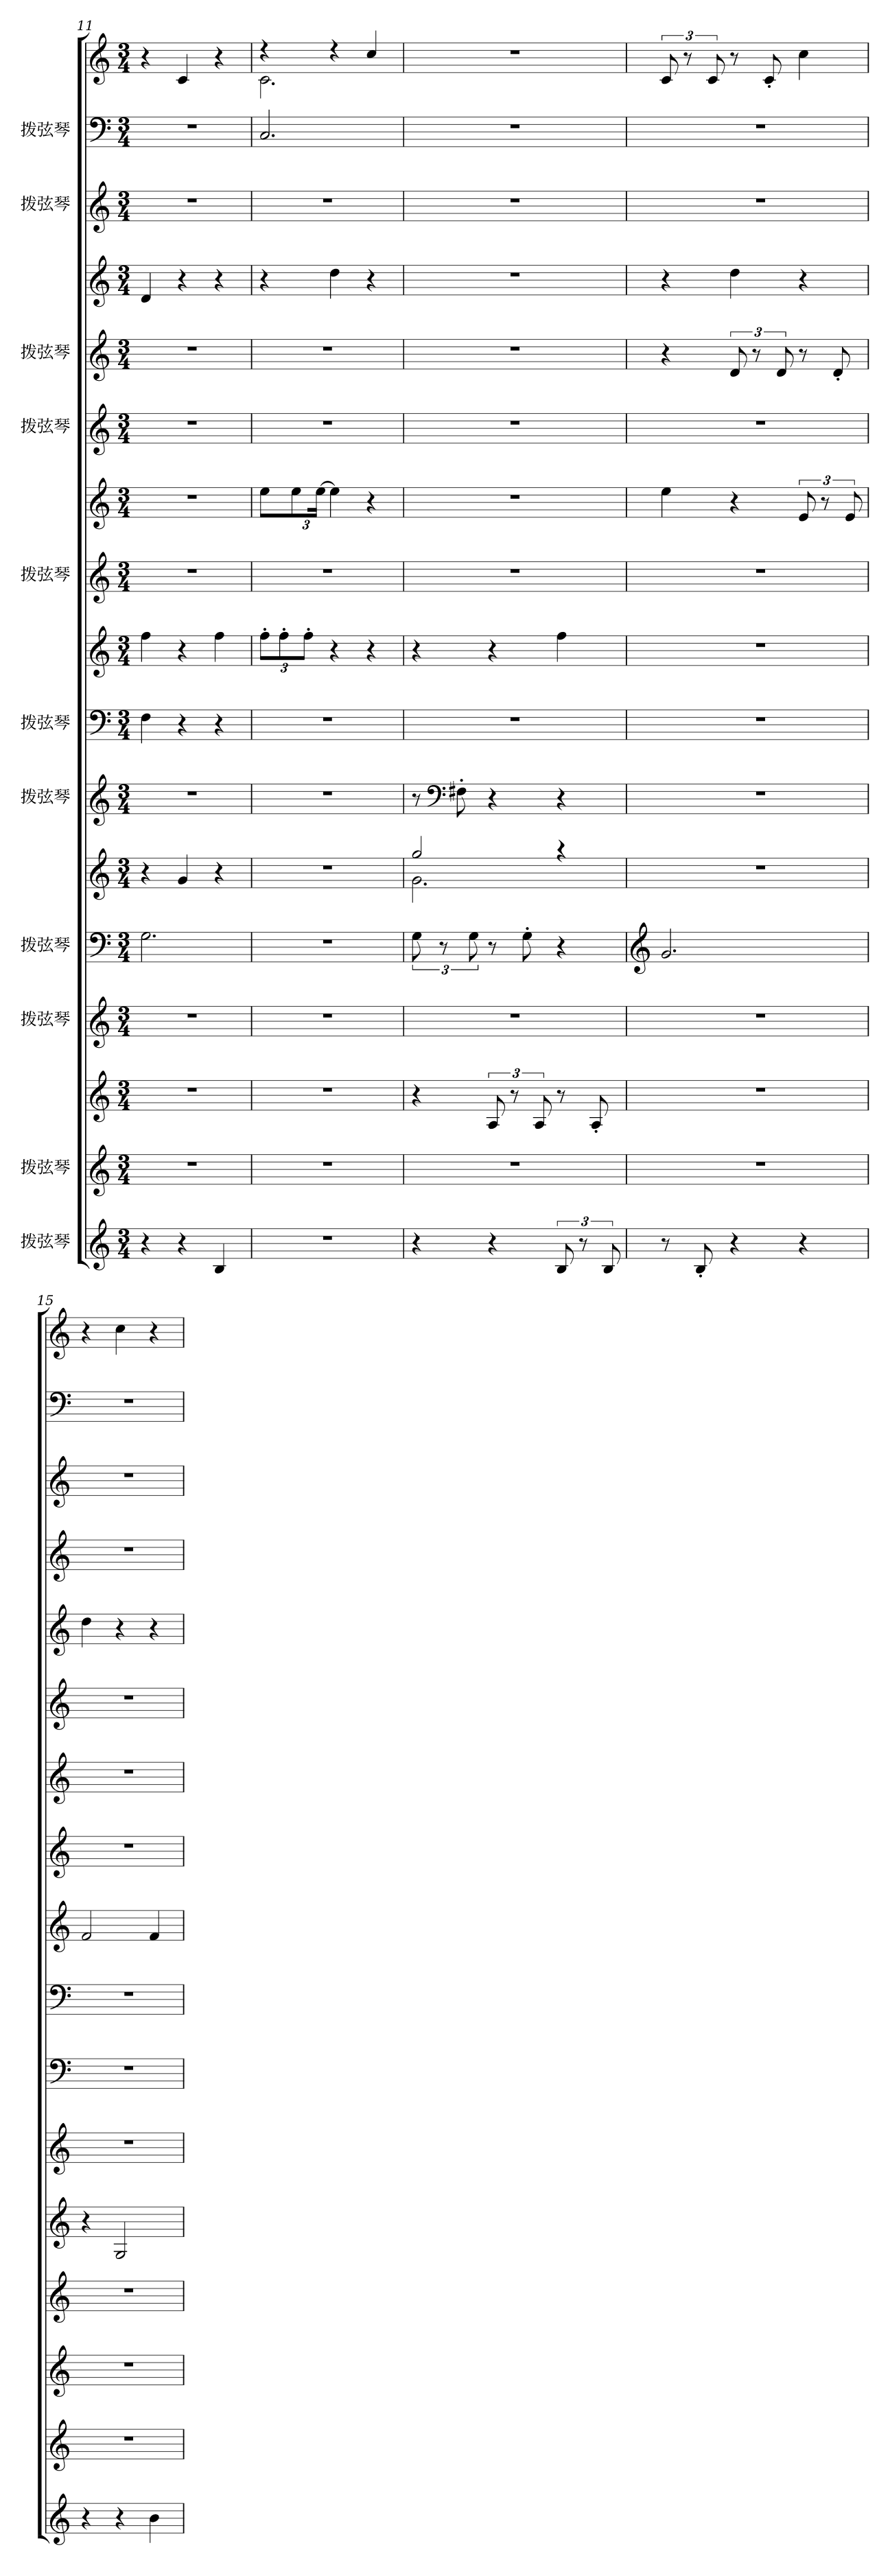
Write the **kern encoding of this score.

**kern	**kern	**kern	**kern	**kern	**kern	**kern	**kern	**kern	**kern	**kern	**kern	**kern	**kern	**kern	**kern	**kern
*part11	*part10	*part10	*part9	*part8	*part8	*part7	*part6	*part6	*part5	*part5	*part4	*part3	*part3	*part2	*part1	*part1
*staff17	*staff16	*staff15	*staff14	*staff13	*staff12	*staff11	*staff10	*staff9	*staff8	*staff7	*staff6	*staff5	*staff4	*staff3	*staff2	*staff1
*I"拨弦琴	*I"拨弦琴	*	*I"拨弦琴	*I"拨弦琴	*	*I"拨弦琴	*I"拨弦琴	*	*I"拨弦琴	*	*I"拨弦琴	*I"拨弦琴	*	*I"拨弦琴	*I"拨弦琴	*
*clefG2	*clefG2	*clefG2	*clefG2	*clefF4	*clefG2	*clefG2	*clefF4	*clefG2	*clefG2	*clefG2	*clefG2	*clefG2	*clefG2	*clefG2	*clefF4	*clefG2
*k[]	*k[]	*k[]	*k[]	*k[]	*k[]	*k[]	*k[]	*k[]	*k[]	*k[]	*k[]	*k[]	*k[]	*k[]	*k[]	*k[]
*M3/4	*M3/4	*M3/4	*M3/4	*M3/4	*M3/4	*M3/4	*M3/4	*M3/4	*M3/4	*M3/4	*M3/4	*M3/4	*M3/4	*M3/4	*M3/4	*M3/4
=11	=11	=11	=11	=11	=11	=11	=11	=11	=11	=11	=11	=11	=11	=11	=11	=11
4r	2.r	2.r	2.r	2.G\	4r	2.r	4F\	4ff\	2.r	2.r	2.r	2.r	4d/	2.r	2.r	4r
4r	.	.	.	.	4g/	.	4r	4r	.	.	.	.	4r	.	.	4c/
4B/	.	.	.	.	4r	.	4r	4ff\	.	.	.	.	4r	.	.	4r
=12	=12	=12	=12	=12	=12	=12	=12	=12	=12	=12	=12	=12	=12	=12	=12	=12
*	*	*	*	*	*	*	*	*Xbrackettup	*	*	*	*	*	*	*	*
*	*	*	*	*	*	*	*	*	*	*	*	*	*	*	*	*^
2.r	2.r	2.r	2.r	2.r	2.r	2.r	2.r	12ff'\L	2.r	8ee\L	2.r	2.r	4r	2.r	2.C/	4r	2.c\
.	.	.	.	.	.	.	.	12ff'\	.	.	.	.	.	.	.	.	.
*	*	*	*	*	*	*	*	*	*	*Xbrackettup	*	*	*	*	*	*	*
.	.	.	.	.	.	.	.	.	.	12ee\	.	.	.	.	.	.	.
.	.	.	.	.	.	.	.	12ff'\J	.	.	.	.	.	.	.	.	.
.	.	.	.	.	.	.	.	.	.	[24ee\Jk	.	.	.	.	.	.	.
.	.	.	.	.	.	.	.	4r	.	4ee\]	.	.	4dd\	.	.	4r	.
.	.	.	.	.	.	.	.	4r	.	4r	.	.	4r	.	.	4cc/	.
*	*	*	*	*	*	*	*	*	*	*	*	*	*	*	*	*v	*v
!!LO:PB:g=z
=13	=13	=13	=13	=13	=13	=13	=13	=13	=13	=13	=13	=13	=13	=13	=13	=13
*	*	*	*	*	*^	*	*	*	*	*	*	*	*	*	*	*
4r	2.r	4r	2.r	12G\	2gg/	2.g\	8r	2.r	4r	2.r	2.r	2.r	2.r	2.r	2.r	2.r	2.r
.	.	.	.	12r	.	.	.	.	.	.	.	.	.	.	.	.	.
*	*	*	*	*	*	*	*clefF4	*	*	*	*	*	*	*	*	*	*
.	.	.	.	.	.	.	8F#X'\	.	.	.	.	.	.	.	.	.	.
.	.	.	.	12G\	.	.	.	.	.	.	.	.	.	.	.	.	.
4r	.	12A/	.	8r	.	.	4r	.	4r	.	.	.	.	.	.	.	.
.	.	12r	.	.	.	.	.	.	.	.	.	.	.	.	.	.	.
.	.	.	.	8G'\	.	.	.	.	.	.	.	.	.	.	.	.	.
.	.	12A/	.	.	.	.	.	.	.	.	.	.	.	.	.	.	.
12B/	.	8r	.	4r	4r	.	4r	.	4ff\	.	.	.	.	.	.	.	.
12r	.	.	.	.	.	.	.	.	.	.	.	.	.	.	.	.	.
.	.	8A'/	.	.	.	.	.	.	.	.	.	.	.	.	.	.	.
12B/	.	.	.	.	.	.	.	.	.	.	.	.	.	.	.	.	.
*	*	*	*	*	*v	*v	*	*	*	*	*	*	*	*	*	*	*
=14	=14	=14	=14	=14	=14	=14	=14	=14	=14	=14	=14	=14	=14	=14	=14	=14
*	*	*	*	*clefG2	*	*	*	*	*	*	*	*	*	*	*	*
8r	2.r	2.r	2.r	2.g/	2.r	2.r	2.r	2.r	2.r	4ee\	2.r	4r	4r	2.r	2.r	12c/
.	.	.	.	.	.	.	.	.	.	.	.	.	.	.	.	12r
8B'/	.	.	.	.	.	.	.	.	.	.	.	.	.	.	.	.
.	.	.	.	.	.	.	.	.	.	.	.	.	.	.	.	12c/
4r	.	.	.	.	.	.	.	.	.	4r	.	12d/	4dd\	.	.	8r
.	.	.	.	.	.	.	.	.	.	.	.	12r	.	.	.	.
.	.	.	.	.	.	.	.	.	.	.	.	.	.	.	.	8c'/
.	.	.	.	.	.	.	.	.	.	.	.	12d/	.	.	.	.
*	*	*	*	*	*	*	*	*	*	*brackettup	*	*	*	*	*	*
4r	.	.	.	.	.	.	.	.	.	12e/	.	8r	4r	.	.	4cc\
.	.	.	.	.	.	.	.	.	.	12r	.	.	.	.	.	.
.	.	.	.	.	.	.	.	.	.	.	.	8d'/	.	.	.	.
.	.	.	.	.	.	.	.	.	.	12e/	.	.	.	.	.	.
=15	=15	=15	=15	=15	=15	=15	=15	=15	=15	=15	=15	=15	=15	=15	=15	=15
4r	2.r	2.r	2.r	4r	2.r	2.r	2.r	2f/	2.r	2.r	2.r	4dd\	2.r	2.r	2.r	4r
4r	.	.	.	2G/	.	.	.	.	.	.	.	4r	.	.	.	4cc\
4b\	.	.	.	.	.	.	.	4f/	.	.	.	4r	.	.	.	4r
=	=	=	=	=	=	=	=	=	=	=	=	=	=	=	=	=
*-	*-	*-	*-	*-	*-	*-	*-	*-	*-	*-	*-	*-	*-	*-	*-	*-
